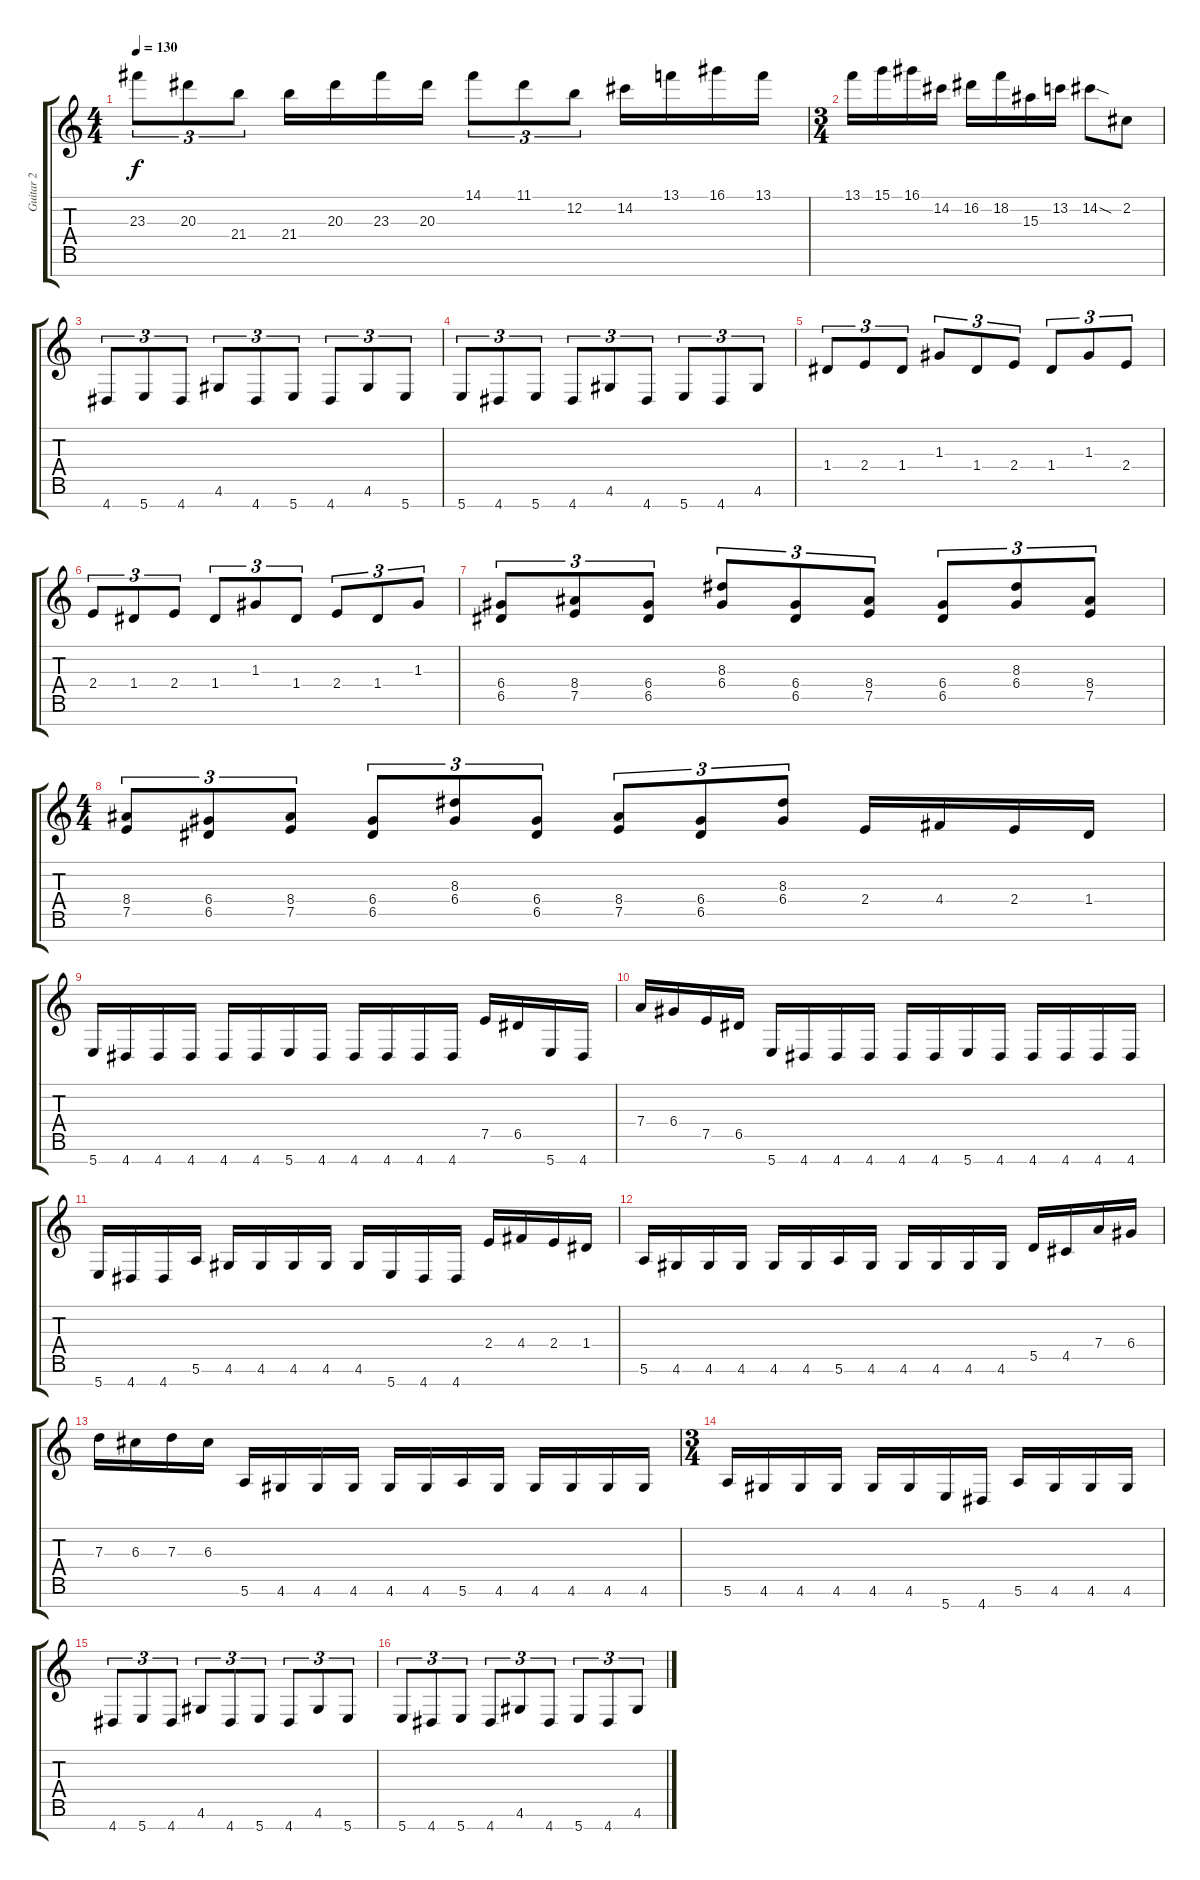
\track ("Guitar 2" "Guitar 2") {instrument overdrivenguitar}
\staff {score tabs}
\tuning (E4 B3 G3 D3 A2 E2 B1) {hide}
\ts (4 4)
\tempo 130
\clef g2
\ks c
23.3.8{tu (3 2) dy f} 20.3.8{tu (3 2)} 21.4.8{tu (3 2)} 21.4.16 20.3.16 23.3.16 20.3.16 14.1.8{tu (3 2)} 11.1.8{tu (3 2)} 12.2.8{tu (3 2)} 14.2.16 13.1.16 16.1.16 13.1.16 |
\ts (3 4)
13.1.16 15.1.16 16.1.16 14.2.16 16.2.16 18.2.16 15.3.16 13.2.16 14.2{sod}.8 2.2.8 |
4.7.8{tu (3 2)} 5.7.8{tu (3 2)} 4.7.8{tu (3 2)} 4.6.8{tu (3 2)} 4.7.8{tu (3 2)} 5.7.8{tu (3 2)} 4.7.8{tu (3 2)} 4.6.8{tu (3 2)} 5.7.8{tu (3 2)} |
5.7.8{tu (3 2)} 4.7.8{tu (3 2)} 5.7.8{tu (3 2)} 4.7.8{tu (3 2)} 4.6.8{tu (3 2)} 4.7.8{tu (3 2)} 5.7.8{tu (3 2)} 4.7.8{tu (3 2)} 4.6.8{tu (3 2)} |
1.4.8{tu (3 2)} 2.4.8{tu (3 2)} 1.4.8{tu (3 2)} 1.3.8{tu (3 2)} 1.4.8{tu (3 2)} 2.4.8{tu (3 2)} 1.4.8{tu (3 2)} 1.3.8{tu (3 2)} 2.4.8{tu (3 2)} |
2.4.8{tu (3 2)} 1.4.8{tu (3 2)} 2.4.8{tu (3 2)} 1.4.8{tu (3 2)} 1.3.8{tu (3 2)} 1.4.8{tu (3 2)} 2.4.8{tu (3 2)} 1.4.8{tu (3 2)} 1.3.8{tu (3 2)} |
(6.4 6.5).8{tu (3 2)} (8.4 7.5).8{tu (3 2)} (6.4 6.5).8{tu (3 2)} (8.3 6.4).8{tu (3 2)} (6.4 6.5).8{tu (3 2)} (8.4 7.5).8{tu (3 2)} (6.4 6.5).8{tu (3 2)} (8.3 6.4).8{tu (3 2)} (8.4 7.5).8{tu (3 2)} |
\ts (4 4)
(8.4 7.5).8{tu (3 2)} (6.4 6.5).8{tu (3 2)} (8.4 7.5).8{tu (3 2)} (6.4 6.5).8{tu (3 2)} (8.3 6.4).8{tu (3 2)} (6.4 6.5).8{tu (3 2)} (8.4 7.5).8{tu (3 2)} (6.4 6.5).8{tu (3 2)} (8.3 6.4).8{tu (3 2)} 2.4.16 4.4.16 2.4.16 1.4.16 |
5.7.16 4.7.16 4.7.16 4.7.16 4.7.16 4.7.16 5.7.16 4.7.16 4.7.16 4.7.16 4.7.16 4.7.16 7.5.16 6.5.16 5.7.16 4.7.16 |
7.4.16 6.4.16 7.5.16 6.5.16 5.7.16 4.7.16 4.7.16 4.7.16 4.7.16 4.7.16 5.7.16 4.7.16 4.7.16 4.7.16 4.7.16 4.7.16 |
5.7.16 4.7.16 4.7.16 5.6.16 4.6.16 4.6.16 4.6.16 4.6.16 4.6.16 5.7.16 4.7.16 4.7.16 2.4.16 4.4.16 2.4.16 1.4.16 |
5.6.16 4.6.16 4.6.16 4.6.16 4.6.16 4.6.16 5.6.16 4.6.16 4.6.16 4.6.16 4.6.16 4.6.16 5.5.16 4.5.16 7.4.16 6.4.16 |
7.3.16 6.3.16 7.3.16 6.3.16 5.6.16 4.6.16 4.6.16 4.6.16 4.6.16 4.6.16 5.6.16 4.6.16 4.6.16 4.6.16 4.6.16 4.6.16 |
\ts (3 4)
5.6.16 4.6.16 4.6.16 4.6.16 4.6.16 4.6.16 5.7.16 4.7.16 5.6.16 4.6.16 4.6.16 4.6.16 |
4.7.8{tu (3 2)} 5.7.8{tu (3 2)} 4.7.8{tu (3 2)} 4.6.8{tu (3 2)} 4.7.8{tu (3 2)} 5.7.8{tu (3 2)} 4.7.8{tu (3 2)} 4.6.8{tu (3 2)} 5.7.8{tu (3 2)} |
5.7.8{tu (3 2)} 4.7.8{tu (3 2)} 5.7.8{tu (3 2)} 4.7.8{tu (3 2)} 4.6.8{tu (3 2)} 4.7.8{tu (3 2)} 5.7.8{tu (3 2)} 4.7.8{tu (3 2)} 4.6.8{tu (3 2)}
